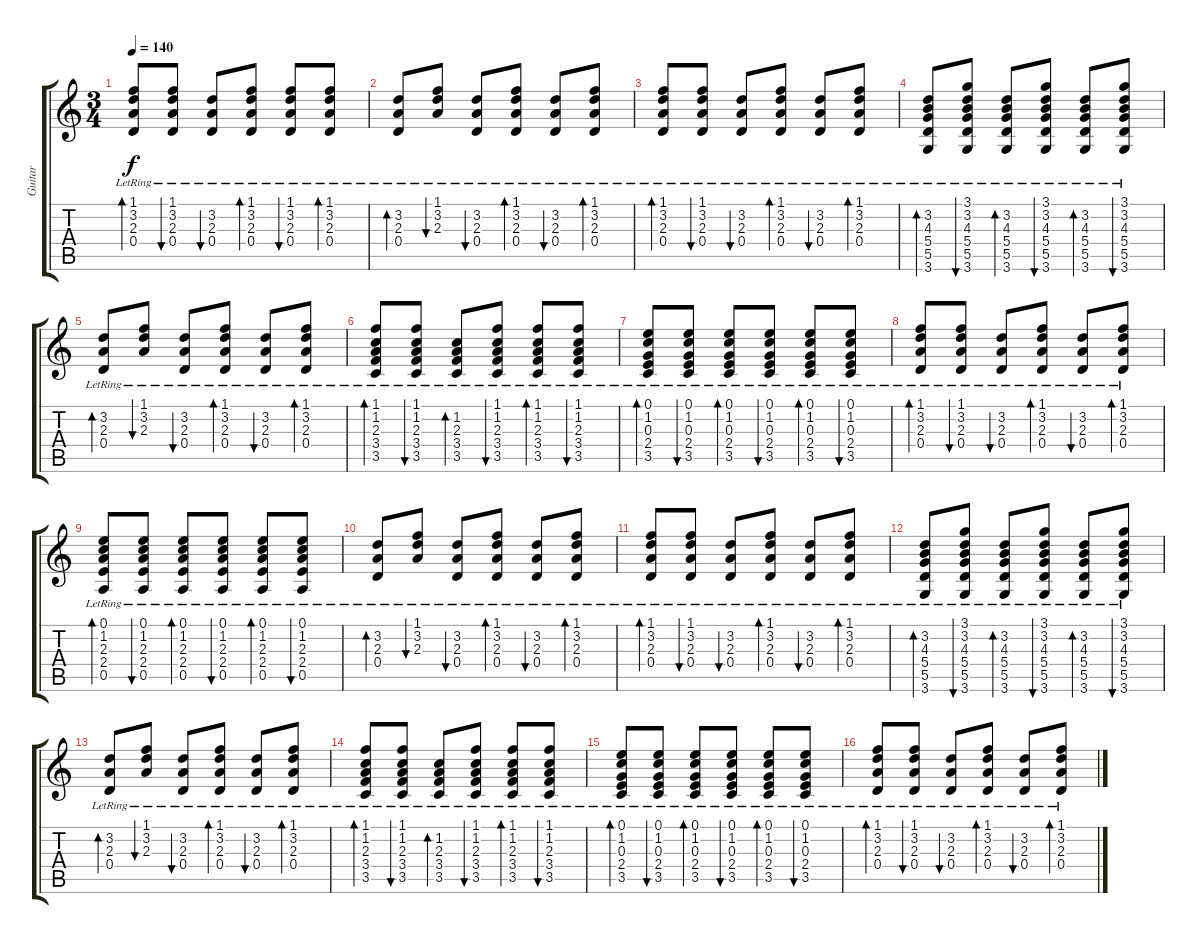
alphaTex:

\track ("Guitar" "Guitar") {instrument acousticguitarsteel}
\staff {score tabs}
\tuning (E4 B3 G3 D3 A2 E2) {hide}
\ts (3 4)
\tempo 140
\clef g2
\ks c
(1.1{lr} 3.2{lr} 2.3{lr} 0.4{lr}).8{bd 120 dy f} (1.1{lr} 3.2{lr} 2.3{lr} 0.4{lr}).8{bu 120} (3.2{lr} 2.3{lr} 0.4{lr}).8{bu 120} (1.1{lr} 3.2{lr} 2.3{lr} 0.4{lr}).8{bd 120} (1.1{lr} 3.2{lr} 2.3{lr} 0.4{lr}).8{bu 120} (1.1{lr} 3.2{lr} 2.3{lr} 0.4{lr}).8{bd 240} |
(3.2{lr} 2.3{lr} 0.4{lr}).8{bd 120} (1.1{lr} 3.2{lr} 2.3{lr}).8{bu 120} (3.2{lr} 2.3{lr} 0.4{lr}).8{bu 120} (1.1{lr} 3.2{lr} 2.3{lr} 0.4{lr}).8{bd 120} (3.2{lr} 2.3{lr} 0.4{lr}).8{bu 120} (1.1{lr} 3.2{lr} 2.3{lr} 0.4{lr}).8{bd 240} |
(1.1{lr} 3.2{lr} 2.3{lr} 0.4{lr}).8{bd 120} (1.1{lr} 3.2{lr} 2.3{lr} 0.4{lr}).8{bu 120} (3.2{lr} 2.3{lr} 0.4{lr}).8{bu 120} (1.1{lr} 3.2{lr} 2.3{lr} 0.4{lr}).8{bd 120} (3.2{lr} 2.3{lr} 0.4{lr}).8{bu 120} (1.1{lr} 3.2{lr} 2.3{lr} 0.4{lr}).8{bd 240} |
(3.2{lr} 4.3{lr} 5.4{lr} 5.5{lr} 3.6{lr}).8{bd 60} (3.1{lr} 3.2{lr} 4.3{lr} 5.4{lr} 5.5{lr} 3.6{lr}).8{bu 60} (3.2{lr} 4.3{lr} 5.4{lr} 5.5{lr} 3.6{lr}).8{bd 60} (3.1{lr} 3.2{lr} 4.3{lr} 5.4{lr} 5.5{lr} 3.6{lr}).8{bu 60} (3.2{lr} 4.3{lr} 5.4{lr} 5.5{lr} 3.6{lr}).8{bd 60} (3.1{lr} 3.2{lr} 4.3{lr} 5.4{lr} 5.5{lr} 3.6{lr}).8{bu 60} |
(3.2{lr} 2.3{lr} 0.4{lr}).8{bd 120} (1.1{lr} 3.2{lr} 2.3{lr}).8{bu 120} (3.2{lr} 2.3{lr} 0.4{lr}).8{bu 120} (1.1{lr} 3.2{lr} 2.3{lr} 0.4{lr}).8{bd 120} (3.2{lr} 2.3{lr} 0.4{lr}).8{bu 120} (1.1{lr} 3.2{lr} 2.3{lr} 0.4{lr}).8{bd 240} |
(1.1{lr} 1.2{lr} 2.3{lr} 3.4{lr} 3.5{lr}).8{bd 60} (1.1{lr} 1.2{lr} 2.3{lr} 3.4{lr} 3.5{lr}).8{bu 60} (1.2{lr} 2.3{lr} 3.4{lr} 3.5{lr}).8{bd 60} (1.1{lr} 1.2{lr} 2.3{lr} 3.4{lr} 3.5{lr}).8{bu 60} (1.1{lr} 1.2{lr} 2.3{lr} 3.4{lr} 3.5{lr}).8{bd 60} (1.1{lr} 1.2{lr} 2.3{lr} 3.4{lr} 3.5{lr}).8{bu 60} |
(0.1{lr} 1.2{lr} 0.3{lr} 2.4{lr} 3.5{lr}).8{bd 60} (0.1{lr} 1.2{lr} 0.3{lr} 2.4{lr} 3.5{lr}).8{bu 60} (0.1{lr} 1.2{lr} 0.3{lr} 2.4{lr} 3.5{lr}).8{bd 60} (0.1{lr} 1.2{lr} 0.3{lr} 2.4{lr} 3.5{lr}).8{bu 60} (0.1{lr} 1.2{lr} 0.3{lr} 2.4{lr} 3.5{lr}).8{bd 60} (0.1{lr} 1.2{lr} 0.3{lr} 2.4{lr} 3.5{lr}).8{bu 60} |
(1.1{lr} 3.2{lr} 2.3{lr} 0.4{lr}).8{bd 120} (1.1{lr} 3.2{lr} 2.3{lr} 0.4{lr}).8{bu 120} (3.2{lr} 2.3{lr} 0.4{lr}).8{bu 120} (1.1{lr} 3.2{lr} 2.3{lr} 0.4{lr}).8{bd 120} (3.2{lr} 2.3{lr} 0.4{lr}).8{bu 120} (1.1{lr} 3.2{lr} 2.3{lr} 0.4{lr}).8{bd 240} |
(0.1{lr} 1.2{lr} 2.3{lr} 2.4{lr} 0.5{lr}).8{bd 60} (0.1{lr} 1.2{lr} 2.3{lr} 2.4{lr} 0.5{lr}).8{bu 60} (0.1{lr} 1.2{lr} 2.3{lr} 2.4{lr} 0.5{lr}).8{bd 60} (0.1{lr} 1.2{lr} 2.3{lr} 2.4{lr} 0.5{lr}).8{bu 60} (0.1{lr} 1.2{lr} 2.3{lr} 2.4{lr} 0.5{lr}).8{bd 60} (0.1{lr} 1.2{lr} 2.3{lr} 2.4{lr} 0.5{lr}).8{bu 60} |
(3.2{lr} 2.3{lr} 0.4{lr}).8{bd 120} (1.1{lr} 3.2{lr} 2.3{lr}).8{bu 120} (3.2{lr} 2.3{lr} 0.4{lr}).8{bu 120} (1.1{lr} 3.2{lr} 2.3{lr} 0.4{lr}).8{bd 120} (3.2{lr} 2.3{lr} 0.4{lr}).8{bu 120} (1.1{lr} 3.2{lr} 2.3{lr} 0.4{lr}).8{bd 240} |
(1.1{lr} 3.2{lr} 2.3{lr} 0.4{lr}).8{bd 120} (1.1{lr} 3.2{lr} 2.3{lr} 0.4{lr}).8{bu 120} (3.2{lr} 2.3{lr} 0.4{lr}).8{bu 120} (1.1{lr} 3.2{lr} 2.3{lr} 0.4{lr}).8{bd 120} (3.2{lr} 2.3{lr} 0.4{lr}).8{bu 120} (1.1{lr} 3.2{lr} 2.3{lr} 0.4{lr}).8{bd 240} |
(3.2{lr} 4.3{lr} 5.4{lr} 5.5{lr} 3.6{lr}).8{bd 60} (3.1{lr} 3.2{lr} 4.3{lr} 5.4{lr} 5.5{lr} 3.6{lr}).8{bu 60} (3.2{lr} 4.3{lr} 5.4{lr} 5.5{lr} 3.6{lr}).8{bd 60} (3.1{lr} 3.2{lr} 4.3{lr} 5.4{lr} 5.5{lr} 3.6{lr}).8{bu 60} (3.2{lr} 4.3{lr} 5.4{lr} 5.5{lr} 3.6{lr}).8{bd 60} (3.1{lr} 3.2{lr} 4.3{lr} 5.4{lr} 5.5{lr} 3.6{lr}).8{bu 60} |
(3.2{lr} 2.3{lr} 0.4{lr}).8{bd 120} (1.1{lr} 3.2{lr} 2.3{lr}).8{bu 120} (3.2{lr} 2.3{lr} 0.4{lr}).8{bu 120} (1.1{lr} 3.2{lr} 2.3{lr} 0.4{lr}).8{bd 120} (3.2{lr} 2.3{lr} 0.4{lr}).8{bu 120} (1.1{lr} 3.2{lr} 2.3{lr} 0.4{lr}).8{bd 240} |
(1.1{lr} 1.2{lr} 2.3{lr} 3.4{lr} 3.5{lr}).8{bd 60} (1.1{lr} 1.2{lr} 2.3{lr} 3.4{lr} 3.5{lr}).8{bu 60} (1.2{lr} 2.3{lr} 3.4{lr} 3.5{lr}).8{bd 60} (1.1{lr} 1.2{lr} 2.3{lr} 3.4{lr} 3.5{lr}).8{bu 60} (1.1{lr} 1.2{lr} 2.3{lr} 3.4{lr} 3.5{lr}).8{bd 60} (1.1{lr} 1.2{lr} 2.3{lr} 3.4{lr} 3.5{lr}).8{bu 60} |
(0.1{lr} 1.2{lr} 0.3{lr} 2.4{lr} 3.5{lr}).8{bd 60} (0.1{lr} 1.2{lr} 0.3{lr} 2.4{lr} 3.5{lr}).8{bu 60} (0.1{lr} 1.2{lr} 0.3{lr} 2.4{lr} 3.5{lr}).8{bd 60} (0.1{lr} 1.2{lr} 0.3{lr} 2.4{lr} 3.5{lr}).8{bu 60} (0.1{lr} 1.2{lr} 0.3{lr} 2.4{lr} 3.5{lr}).8{bd 60} (0.1{lr} 1.2{lr} 0.3{lr} 2.4{lr} 3.5{lr}).8{bu 60} |
(1.1{lr} 3.2{lr} 2.3{lr} 0.4{lr}).8{bd 120} (1.1{lr} 3.2{lr} 2.3{lr} 0.4{lr}).8{bu 120} (3.2{lr} 2.3{lr} 0.4{lr}).8{bu 120} (1.1{lr} 3.2{lr} 2.3{lr} 0.4{lr}).8{bd 120} (3.2{lr} 2.3{lr} 0.4{lr}).8{bu 120} (1.1{lr} 3.2{lr} 2.3{lr} 0.4{lr}).8{bd 240}
